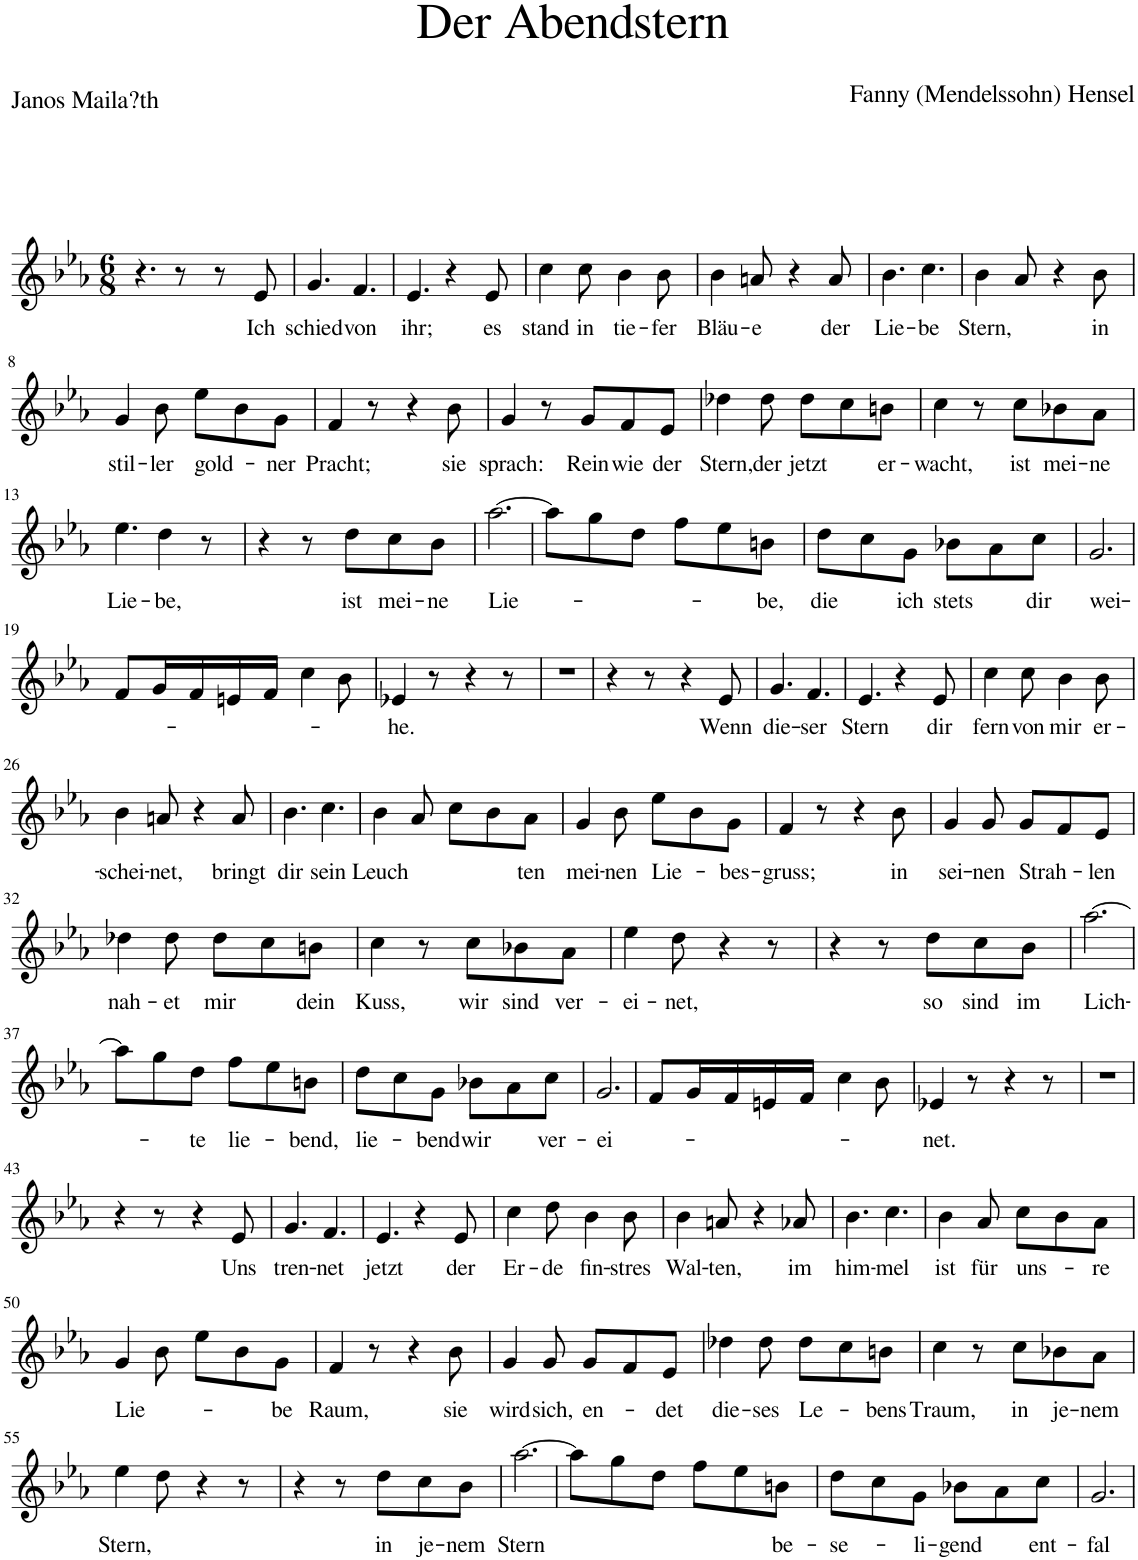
**kern	**text
*part1	*part1
*staff1	*staff1
*I"Piano	*
*I'Pno	*
*clefG2	*
*k[b-e-a-]	*
*M6/8	*
=1	=1
4.r	.
8r	.
8r	.
!	!LO:LY:b
8e-/	Ich
=2	=2
!	!LO:LY:b
4.g/	schied
!	!LO:LY:b
4.f/	von
=3	=3
!	!LO:LY:b
4.e-/	ihr;
4r	.
!	!LO:LY:b
8e-/	es
=4	=4
!	!LO:LY:b
4cc\	stand
!	!LO:LY:b
8cc\	in
!	!LO:LY:b
4b-\	tie-
!	!LO:LY:b
8b-\	-fer
=5	=5
!	!LO:LY:b
4b-\	Bläu-
!	!LO:LY:b
8an/	-e
4r	.
!	!LO:LY:b
8a/	der
=6	=6
!	!LO:LY:b
4.b-\	Lie-
!	!LO:LY:b
4.cc\	-be
=7	=7
!	!LO:LY:b
4b-\	Stern,
8a-/	.
4r	.
!	!LO:LY:b
8b-\	in
!!LO:LB:g=z
=8	=8
!	!LO:LY:b
4g/	stil-
!	!LO:LY:b
8b-\	-ler
!	!LO:LY:b
8ee-\L	gold-
8b-\	.
!	!LO:LY:b
8g\J	-ner
=9	=9
!	!LO:LY:b
4f/	Pracht;
8r	.
4r	.
!	!LO:LY:b
8b-\	sie
=10	=10
!	!LO:LY:b
4g/	sprach:
8r	.
!	!LO:LY:b
8g/L	Rein
!	!LO:LY:b
8f/	wie
!	!LO:LY:b
8e-/J	der
=11	=11
!	!LO:LY:b
4dd-X\	Stern,
!	!LO:LY:b
8dd-\	der
!	!LO:LY:b
8dd-\L	jetzt
8cc\	.
!	!LO:LY:b
8bn\J	er-
=12	=12
!	!LO:LY:b
4cc\	wacht,
8r	.
!	!LO:LY:b
8cc\L	ist
!	!LO:LY:b
8b-X\	mei-
!	!LO:LY:b
8a-\J	-ne
!!LO:LB:g=z
=13	=13
!	!LO:LY:b
4.ee-\	Lie-
!	!LO:LY:b
4dd\	-be,
8r	.
=14	=14
4r	.
8r	.
!	!LO:LY:b
8dd\L	ist
!	!LO:LY:b
8cc\	mei-
!	!LO:LY:b
8b-\J	-ne
=15	=15
!	!LO:LY:b
[2.aa-\	Lie-
=16	=16
8aa-\L]	.
8gg\	.
8dd\J	.
8ff\L	.
8ee-\	.
!	!LO:LY:b
8bn\J	-be,
=17	=17
!	!LO:LY:b
8dd\L	die
8cc\	.
!	!LO:LY:b
8g\J	ich
!	!LO:LY:b
8b-X\L	stets
8a-\	.
!	!LO:LY:b
8cc\J	dir
=18	=18
!	!LO:LY:b
2.g/	wei-
!!LO:LB:g=z
=19	=19
8f/L	.
16g/L	.
16f/	.
16en/	.
16f/JJ	.
4cc\	.
8b-\	.
=20	=20
!	!LO:LY:b
4e-X/	he.
8r	.
4r	.
8r	.
=21	=21
2.r	.
=22	=22
4r	.
8r	.
4r	.
!	!LO:LY:b
8e-/	Wenn
=23	=23
!	!LO:LY:b
4.g/	die-
!	!LO:LY:b
4.f/	-ser
=24	=24
!	!LO:LY:b
4.e-/	Stern
4r	.
!	!LO:LY:b
8e-/	dir
=25	=25
!	!LO:LY:b
4cc\	fern
!	!LO:LY:b
8cc\	von
!	!LO:LY:b
4b-\	mir
!	!LO:LY:b
8b-\	er-
!!LO:LB:g=z
=26	=26
!	!LO:LY:b
4b-\	-schei-
!	!LO:LY:b
8an/	-net,
4r	.
!	!LO:LY:b
8a/	bringt
=27	=27
!	!LO:LY:b
4.b-\	dir
!	!LO:LY:b
4.cc\	sein
=28	=28
!	!LO:LY:b
4b-\	Leuch
8a-/	.
8cc\L	.
8b-\	.
!	!LO:LY:b
8a-\J	-ten
=29	=29
!	!LO:LY:b
4g/	mei-
!	!LO:LY:b
8b-\	-nen
!	!LO:LY:b
8ee-\L	Lie-
8b-\	.
!	!LO:LY:b
8g\J	-bes-
=30	=30
!	!LO:LY:b
4f/	-gruss;
8r	.
4r	.
!	!LO:LY:b
8b-\	in
=31	=31
!	!LO:LY:b
4g/	sei-
!	!LO:LY:b
8g/	-nen
!	!LO:LY:b
8g/L	Strah-
8f/	.
!	!LO:LY:b
8e-/J	-len
!!LO:LB:g=z
=32	=32
!	!LO:LY:b
4dd-X\	nah-
!	!LO:LY:b
8dd-\	-et
!	!LO:LY:b
8dd-\L	mir
8cc\	.
!	!LO:LY:b
8bn\J	-dein
=33	=33
!	!LO:LY:b
4cc\	Kuss,
8r	.
!	!LO:LY:b
8cc\L	wir
!	!LO:LY:b
8b-X\	sind
!	!LO:LY:b
8a-\J	ver-
=34	=34
!	!LO:LY:b
4ee-\	-ei-
!	!LO:LY:b
8dd\	-net,
4r	.
8r	.
=35	=35
4r	.
8r	.
!	!LO:LY:b
8dd\L	so
!	!LO:LY:b
8cc\	sind
!	!LO:LY:b
8b-\J	im
=36	=36
!	!LO:LY:b
[2.aa-\	Lich-
!!LO:LB:g=z
=37	=37
8aa-\L]	.
8gg\	.
!	!LO:LY:b
8dd\J	te
!	!LO:LY:b
8ff\L	lie-
8ee-\	.
!	!LO:LY:b
8bn\J	-bend,
=38	=38
!	!LO:LY:b
8dd\L	lie-
8cc\	.
!	!LO:LY:b
8g\J	-bend
!	!LO:LY:b
8b-X\L	wir
8a-\	.
!	!LO:LY:b
8cc\J	ver-
=39	=39
!	!LO:LY:b
2.g/	-ei-
=40	=40
8f/L	.
16g/L	.
16f/	.
16en/	.
16f/JJ	.
4cc\	.
8b-\	.
=41	=41
!	!LO:LY:b
4e-X/	-net.
8r	.
4r	.
8r	.
=42	=42
2.r	.
!!LO:LB:g=z
=43	=43
4r	.
8r	.
4r	.
!	!LO:LY:b
8e-/	Uns
=44	=44
!	!LO:LY:b
4.g/	tren-
!	!LO:LY:b
4.f/	-net
=45	=45
!	!LO:LY:b
4.e-/	jetzt
4r	.
!	!LO:LY:b
8e-/	der
=46	=46
!	!LO:LY:b
4cc\	Er-
!	!LO:LY:b
8dd\	-de
!	!LO:LY:b
4b-\	fin-
!	!LO:LY:b
8b-\	-stres
=47	=47
!	!LO:LY:b
4b-\	Wal-
!	!LO:LY:b
8an/	-ten,
4r	.
!	!LO:LY:b
8a-X/	im
=48	=48
!	!LO:LY:b
4.b-\	him-
!	!LO:LY:b
4.cc\	-mel
=49	=49
!	!LO:LY:b
4b-\	ist
!	!LO:LY:b
8a-/	für
!	!LO:LY:b
8cc\L	uns-
8b-\	.
!	!LO:LY:b
8a-\J	-re
!!LO:LB:g=z
=50	=50
!	!LO:LY:b
4g/	Lie-
8b-\	.
8ee-\L	.
8b-\	.
!	!LO:LY:b
8g\J	-be
=51	=51
!	!LO:LY:b
4f/	Raum,
8r	.
4r	.
!	!LO:LY:b
8b-\	sie
=52	=52
!	!LO:LY:b
4g/	wird
!	!LO:LY:b
8g/	sich,
!	!LO:LY:b
8g/L	en-
8f/	.
!	!LO:LY:b
8e-/J	-det
=53	=53
!	!LO:LY:b
4dd-X\	die-
!	!LO:LY:b
8dd-\	-ses
!	!LO:LY:b
8dd-\L	Le-
8cc\	.
!	!LO:LY:b
8bn\J	-bens
=54	=54
!	!LO:LY:b
4cc\	Traum,
8r	.
!	!LO:LY:b
8cc\L	in
!	!LO:LY:b
8b-X\	je-
!	!LO:LY:b
8a-\J	-nem
!!LO:LB:g=z
=55	=55
!	!LO:LY:b
4ee-\	Stern,
8dd\	.
4r	.
8r	.
=56	=56
4r	.
8r	.
!	!LO:LY:b
8dd\L	in
!	!LO:LY:b
8cc\	je-
!	!LO:LY:b
8b-\J	-nem
=57	=57
!	!LO:LY:b
[2.aa-\	Stern
=58	=58
8aa-\L]	.
8gg\	.
8dd\J	.
8ff\L	.
8ee-\	.
!	!LO:LY:b
8bn\J	be-
=59	=59
!	!LO:LY:b
8dd\L	-se-
8cc\	.
!	!LO:LY:b
8g\J	-li-
!	!LO:LY:b
8b-X\L	-gend
8a-\	.
!	!LO:LY:b
8cc\J	ent-
=60	=60
!	!LO:LY:b
2.g/	-fal
=	=
*-	*-
